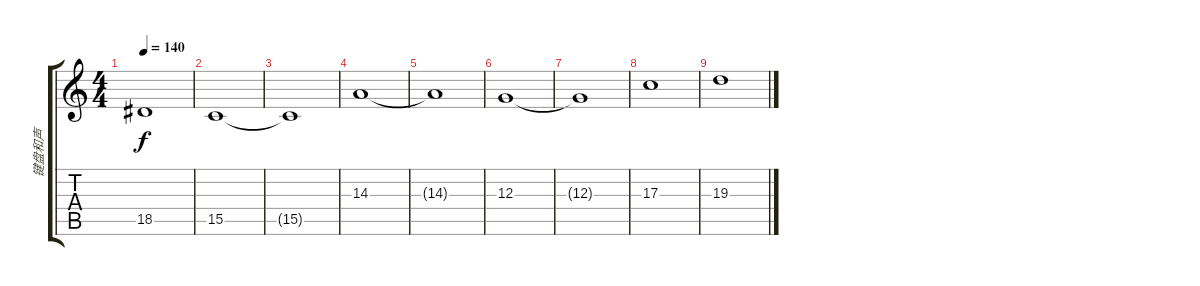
\track ("键盘和声" "键盘和声") {instrument synthstrings2}
\staff {score tabs}
\tuning (E4 B3 G3 D3 A2 E2) {hide}
\ts (4 4)
\tempo 140
\clef g2
\ks c
18.5{t}.1{dy f} |
15.5.1 |
15.5{t}.1 |
14.3.1 |
14.3{t}.1 |
12.3.1 |
12.3{t}.1 |
17.3.1 |
19.3.1
